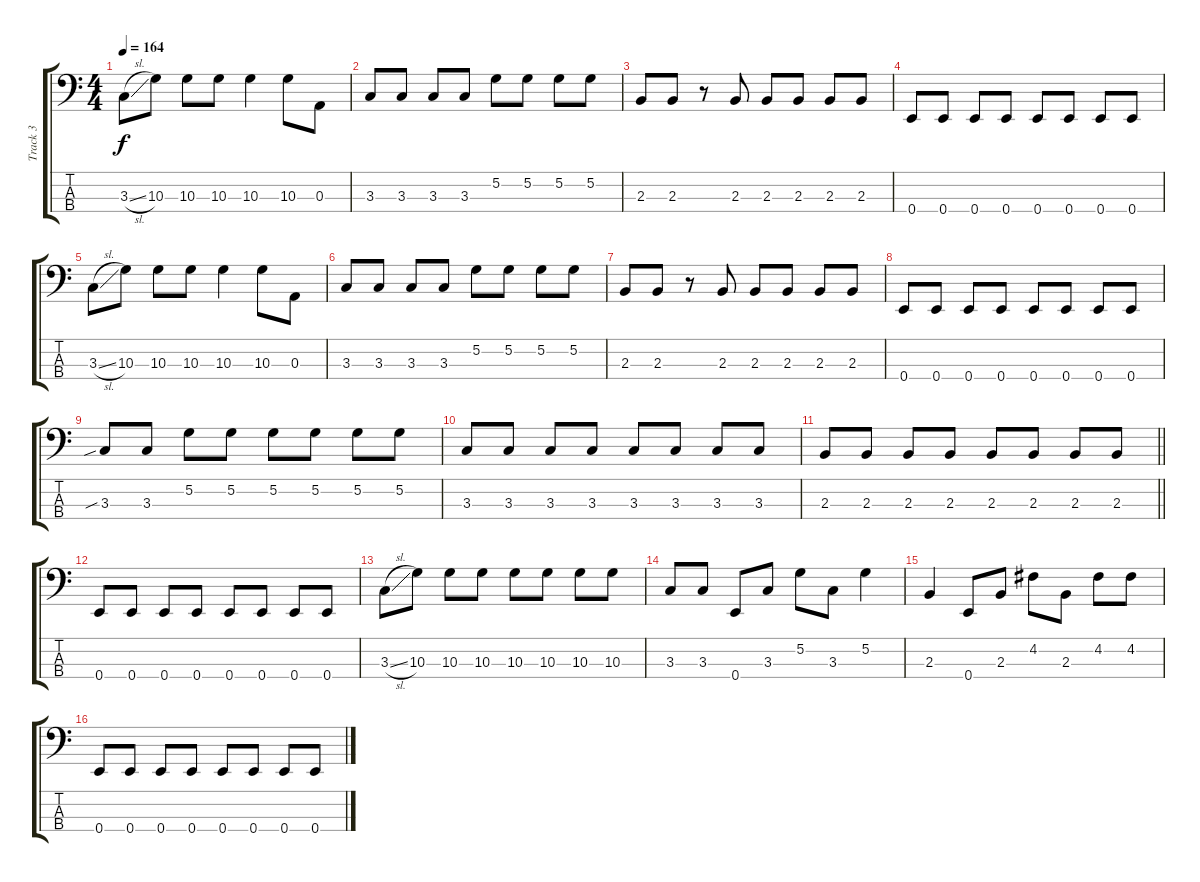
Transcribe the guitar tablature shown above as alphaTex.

\track ("Track 3" "Track 3") {instrument electricbassfinger}
\staff {score tabs}
\tuning (G2 D2 A1 E1) {hide}
\ts (4 4)
\tempo 164
\clef f4
\ks c
3.3{sl}.8{dy f} 10.3.8 10.3.8 10.3.8 10.3.4 10.3.8 0.3.8 |
3.3.8 3.3.8 3.3.8 3.3.8 5.2.8 5.2.8 5.2.8 5.2.8 |
2.3.8 2.3.8 r.8 2.3.8 2.3.8 2.3.8 2.3.8 2.3.8 |
0.4.8 0.4.8 0.4.8 0.4.8 0.4.8 0.4.8 0.4.8 0.4.8 |
3.3{sl}.8 10.3.8 10.3.8 10.3.8 10.3.4 10.3.8 0.3.8 |
3.3.8 3.3.8 3.3.8 3.3.8 5.2.8 5.2.8 5.2.8 5.2.8 |
2.3.8 2.3.8 r.8 2.3.8 2.3.8 2.3.8 2.3.8 2.3.8 |
0.4.8 0.4.8 0.4.8 0.4.8 0.4.8 0.4.8 0.4.8 0.4.8 |
3.3{sib}.8 3.3.8 5.2.8 5.2.8 5.2.8 5.2.8 5.2.8 5.2.8 |
3.3.8 3.3.8 3.3.8 3.3.8 3.3.8 3.3.8 3.3.8 3.3.8 |
\barLineRight lightlight
2.3.8 2.3.8 2.3.8 2.3.8 2.3.8 2.3.8 2.3.8 2.3.8 |
\section ("" "")
0.4.8 0.4.8 0.4.8 0.4.8 0.4.8 0.4.8 0.4.8 0.4.8 |
3.3{sl}.8 10.3.8 10.3.8 10.3.8 10.3.8 10.3.8 10.3.8 10.3.8 |
3.3.8 3.3.8 0.4.8 3.3.8 5.2.8 3.3.8 5.2.4 |
2.3.4 0.4.8 2.3.8 4.2.8 2.3.8 4.2.8 4.2.8 |
0.4.8 0.4.8 0.4.8 0.4.8 0.4.8 0.4.8 0.4.8 0.4.8
